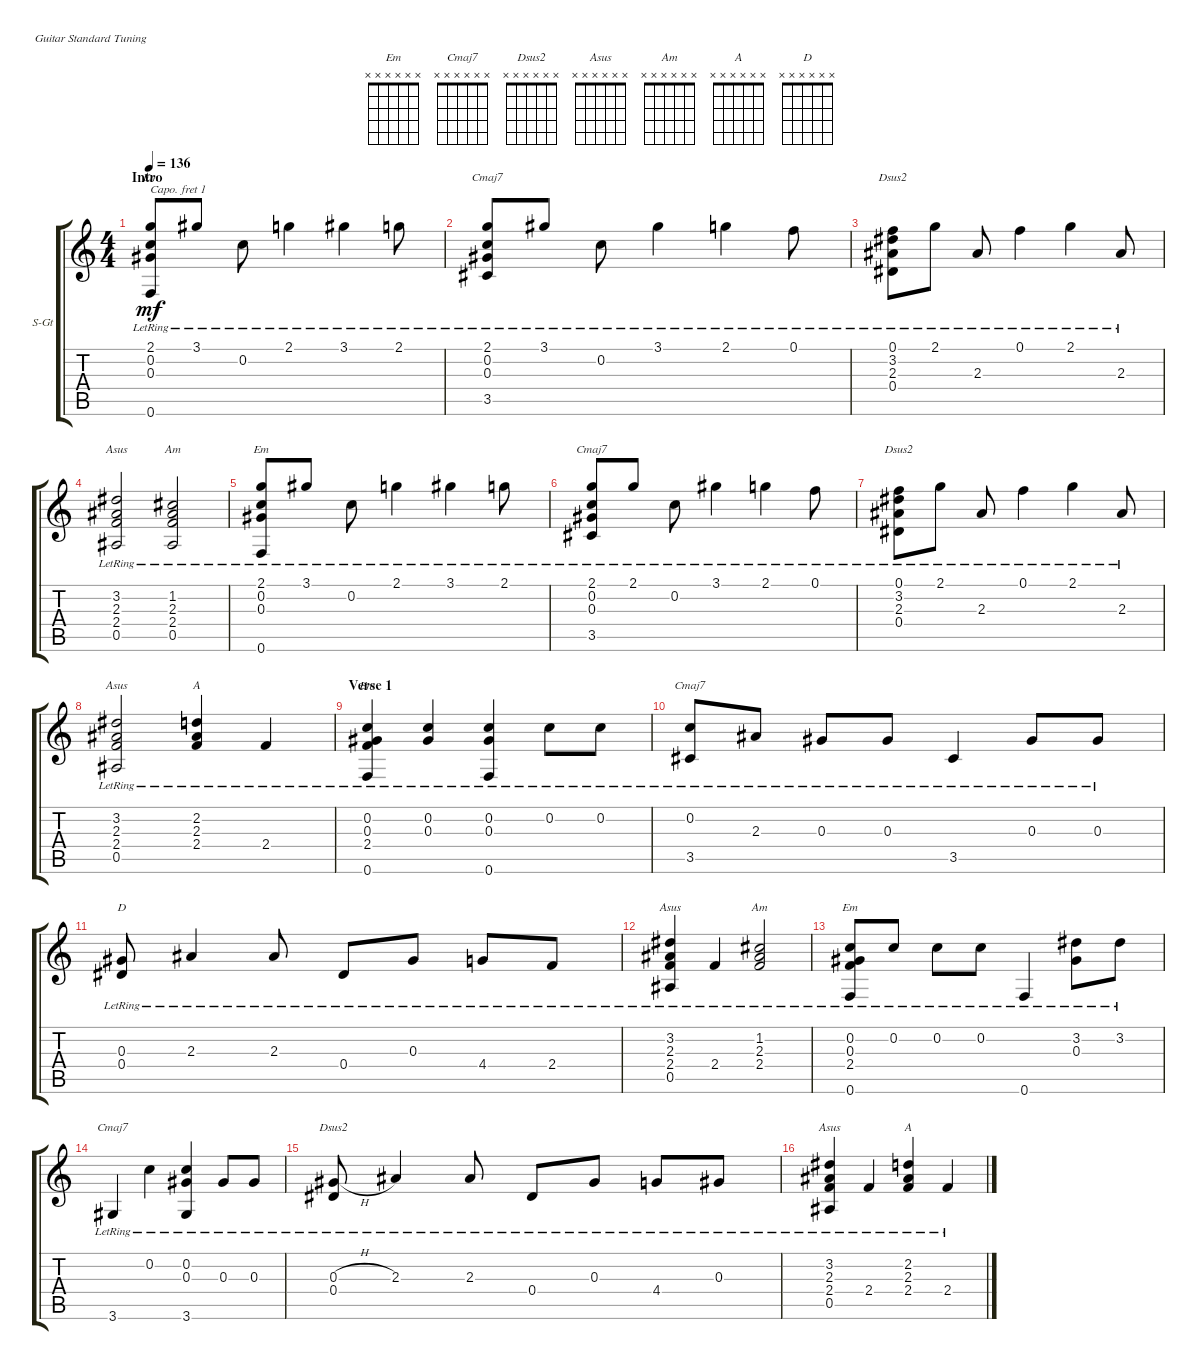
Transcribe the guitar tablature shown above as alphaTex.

\defaultSystemsLayout 4
\bracketExtendMode groupsimilarinstruments
\firstSystemTrackNameOrientation horizontal
\otherSystemsTrackNameOrientation horizontal
\track ("Steel Guitar" "S-Gt") {instrument acousticguitarsteel}
\staff {score tabs}
\capo 1
\tuning (E4 B3 G3 D3 A2 E2)
\chord ("Em" x x x x x x)
\chord ("Cmaj7" x x x x x x)
\chord ("Dsus2" x x x x x x)
\chord ("Asus" x x x x x x)
\chord ("Am" x x x x x x)
\chord ("A" x x x x x x)
\chord ("D" x x x x x x)
\ts (4 4)
\section ("" "Intro")
\tempo 136
\clef g2
\ks c
(0.6{lr} 0.3{lr} 0.2{lr} 2.1{lr}).8{ch "Em" dy mf instrument acousticguitarsteel} 3.1{lr}.8 0.2{lr}.8 2.1{lr}.4 3.1{lr}.4 2.1{lr}.8 |
(0.3{lr} 0.2{lr} 2.1{lr} 3.5{lr}).8{ch "Cmaj7"} 3.1{lr}.8 0.2{lr}.8 3.1{lr}.4 2.1{lr}.4 0.1{lr}.8 |
(0.1{lr} 3.2{lr} 2.3{lr} 0.4{lr}).8{ch "Dsus2"} 2.1{lr}.8 2.3{lr}.8 0.1{lr}.4 2.1{lr}.4 2.3{lr}.8 |
(3.2{lr} 2.3{lr} 2.4{lr} 0.5{lr}).2{ch "Asus"} (1.2{lr} 2.3{lr} 2.4{lr} 0.5{lr}).2{ch "Am"} |
(0.6{lr} 0.3{lr} 0.2{lr} 2.1{lr}).8{ch "Em"} 3.1{lr}.8 0.2{lr}.8 2.1{lr}.4 3.1{lr}.4 2.1{lr}.8 |
(0.3{lr} 0.2{lr} 2.1{lr} 3.5{lr}).8{ch "Cmaj7"} 2.1{lr}.8 0.2{lr}.8 3.1{lr}.4 2.1{lr}.4 0.1{lr}.8 |
(0.1{lr} 3.2{lr} 2.3{lr} 0.4{lr}).8{ch "Dsus2"} 2.1{lr}.8 2.3{lr}.8 0.1{lr}.4 2.1{lr}.4 2.3{lr}.8 |
(3.2{lr} 2.3{lr} 2.4{lr} 0.5{lr}).2{ch "Asus"} (2.3{lr} 2.4{lr} 2.2{lr}).4{ch "A"} 2.4{lr}.4 |
\section ("" "Verse 1")
(0.6{lr} 2.4{lr} 0.3{lr} 0.2{lr}).4{ch "Em"} (0.3{lr} 0.2{lr}).4 (0.2{lr} 0.3{lr} 0.6{lr}).4 0.2{lr}.8 0.2{lr}.8 |
(0.2{lr} 3.5{lr}).8{ch "Cmaj7"} 2.3{lr}.8 0.3{lr}.8 0.3{lr}.8 3.5{lr}.4 0.3{lr}.8 0.3{lr}.8 |
(0.4{lr} 0.3{lr}).8{ch "D"} 2.3{lr}.4 2.3{lr}.8 0.4{lr}.8 0.3{lr}.8 4.4{lr}.8 2.4{lr}.8 |
(3.2{lr} 2.3{lr} 2.4{lr} 0.5{lr}).4{ch "Asus"} 2.4{lr}.4 (2.4{lr} 2.3{lr} 1.2{lr}).2{ch "Am"} |
(0.6{lr} 2.4{lr} 0.3{lr} 0.2{lr}).8{ch "Em"} 0.2{lr}.8 0.2{lr}.8 0.2{lr}.8 0.6{lr}.4 (3.2{lr} 0.3{lr}).8 3.2{lr}.8 |
3.6{lr}.4{ch "Cmaj7"} 0.2{lr}.4 (3.6{lr} 0.2{lr} 0.3{lr}).4 0.3{lr}.8 0.3{lr}.8 |
(0.4{lr} 0.3{h lr}).8{ch "Dsus2"} 2.3{lr}.4 2.3{lr}.8 0.4{lr}.8 0.3{lr}.8 4.4{lr}.8 0.3{lr}.8 |
(3.2{lr} 2.3{lr} 2.4{lr} 0.5{lr}).4{ch "Asus"} 2.4{lr}.4 (2.4{lr} 2.3{lr} 2.2{lr}).4{ch "A"} 2.4{lr}.4
